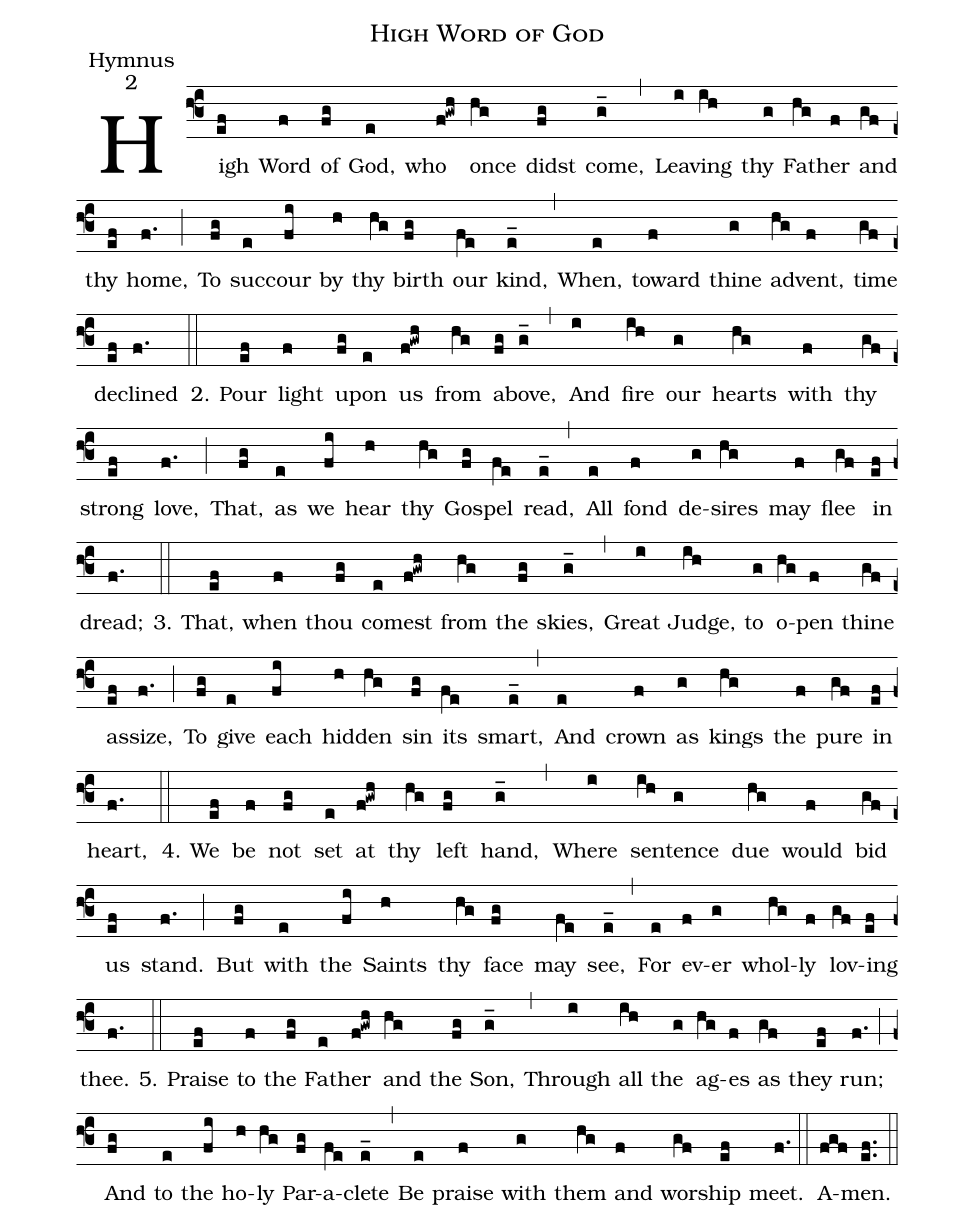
name: High Word of God;
office-part: Hymnus;
mode: 2;
%%
(f3)High(ef) Word(f) of(fg) God,(e) who(f!gwh) once(hg) didst(fg) come,(g_) (,)
Leav(i)ing(ih) thy(g) Fa(hg)ther(f) and(gf) thy(ef) home,(f.) (;)
To(fg) suc(e)cour(fi) by(h) thy(hg) birth(fg) our(fe) kind,(e_) (,)
When,(e) toward(f) thine(g) ad(hg)vent,(f) time(gf) de(ef)clined(f.) (::)

2. Pour(ef) light(f) up(fg)on(e) us(f!gwh) from(hg) a(fg)bove,(g_) (,)
And(i) fire(ih) our(g) hearts(hg) with(f) thy(gf) strong(ef) love,(f.) (;)
That,(fg) as(e) we(fi) hear(h) thy(hg) Gos(fg)pel(fe) read,(e_) (,)
All(e) fond(f) de(g)sires(hg) may(f) flee(gf) in(ef) dread;(f.) (::)

3. That,(ef) when(f) thou(fg) com(e)est(f!gwh) from(hg) the(fg) skies,(g_) (,)
Great(i) Judge,(ih) to(g) o(hg)pen(f) thine(gf) as(ef)size,(f.) (;)
To(fg) give(e) each(fi) hid(h)den(hg) sin(fg) its(fe) smart,(e_) (,)
And(e) crown(f) as(g) kings(hg) the(f) pure(gf) in(ef) heart,(f.) (::)

4. We(ef) be(f) not(fg) set(e) at(f!gwh) thy(hg) left(fg) hand,(g_) (,)
Where(i) sen(ih)tence(g) due(hg) would(f) bid(gf) us(ef) stand.(f.) (;)
But(fg) with(e) the(fi) Saints(h) thy(hg) face(fg) may(fe) see,(e_) (,)
For(e) ev(f)er(g) whol(hg)ly(f) lov(gf)ing(ef) thee.(f.) (::)

5. Praise(ef) to(f) the(fg) Fa(e)ther(f!gwh) and(hg) the(fg) Son,(g_) (,)
Through(i) all(ih) the(g) ag(hg)es(f) as(gf) they(ef) run;(f.) (;)
And(fg) to(e) the(fi) ho(h)ly(hg) Par(fg)a(fe)clete(e_) (,)
Be(e) praise(f) with(g) them(hg) and(f) wor(gf)ship(ef) meet.(f.) (::)
A(fgf)men.(ef..) (::)
